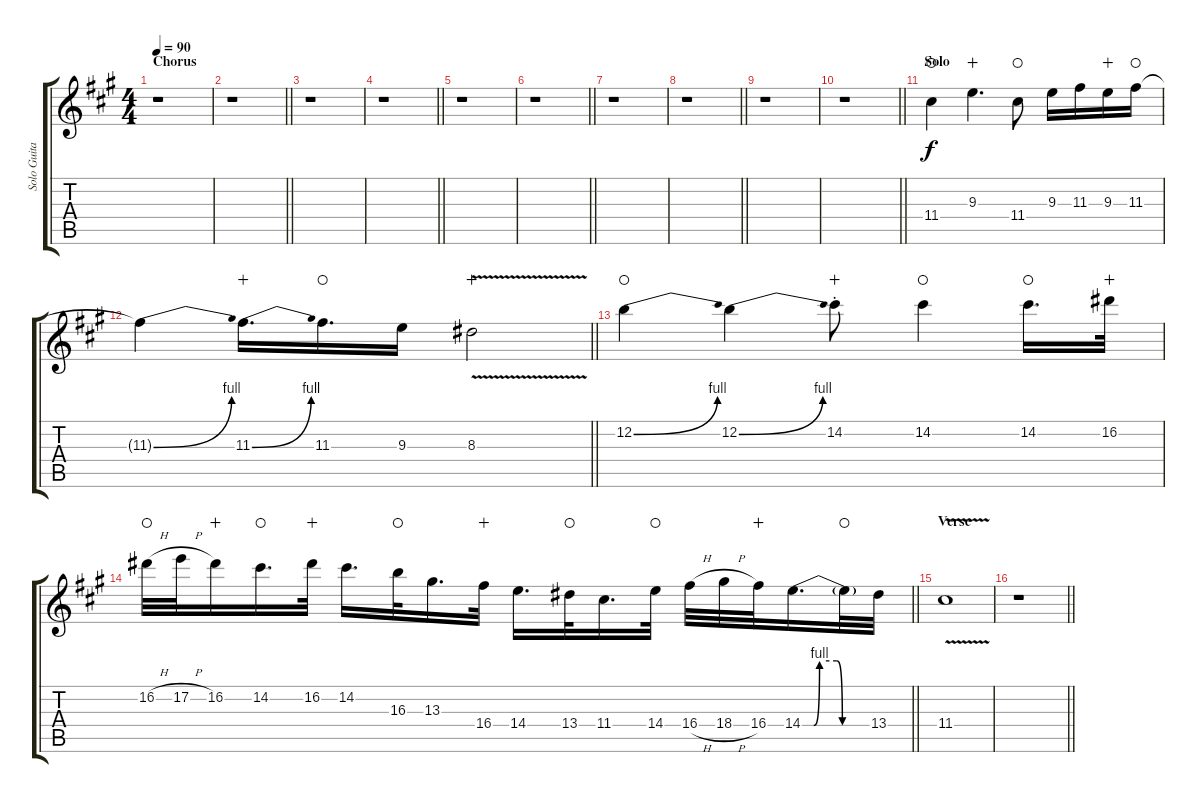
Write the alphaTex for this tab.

\track ("Solo Guitar" "Solo Guita") {instrument distortionguitar}
\staff {score tabs}
\tuning (E4 B3 G3 D3 A2 E2) {hide}
\ts (4 4)
\section ("" "Chorus")
\tempo 90
\clef g2
\ks a
r.1{dy f} |
\barLineRight lightlight
r.1 |
r.1 |
\barLineRight lightlight
r.1 |
r.1 |
\barLineRight lightlight
r.1 |
r.1 |
\barLineRight lightlight
r.1 |
r.1 |
\barLineRight lightlight
r.1 |
\section ("" "Solo")
11.4.4{waho} 9.3.4{d wahc} 11.4.8{waho} 9.3.16 11.3.16 9.3.16{wahc} 11.3.16{waho} |
\barLineRight lightlight
11.3{be (bend 0 0 60 4) t}.4 11.3{be (bend 0 0 60 4)}.16{d wahc} 11.3.16{d waho} 9.3.16 8.3{v}.2{wahc} |
12.2{be (bend 0 0 60 4)}.4{waho} 12.2{be (bend 0 0 60 4)}.4 14.2{st}.8{wahc} 14.2.4{waho} 14.2.16{d waho} 16.2.32{wahc} |
\barLineRight lightlight
16.2{h}.32{waho} 17.2{h}.32 16.2.16{wahc} 14.2.16{d waho} 16.2.32{wahc} 14.2.16{d} 16.3.32{waho} 13.3.16{d} 16.4.32{wahc} 14.4.16{d} 13.4.32{waho} 11.4.16{d} 14.4.32{waho} 16.4{h}.32 18.4{h}.32 16.4.32{wahc} 14.4{be (custom 0 0 10 0 15 4 30 4 35 0 60 0)}.16{d} 14.4{t}.32{waho} 13.4.32 |
\section ("" "Verse")
11.4{v}.1 |
\barLineRight lightlight
r.1
